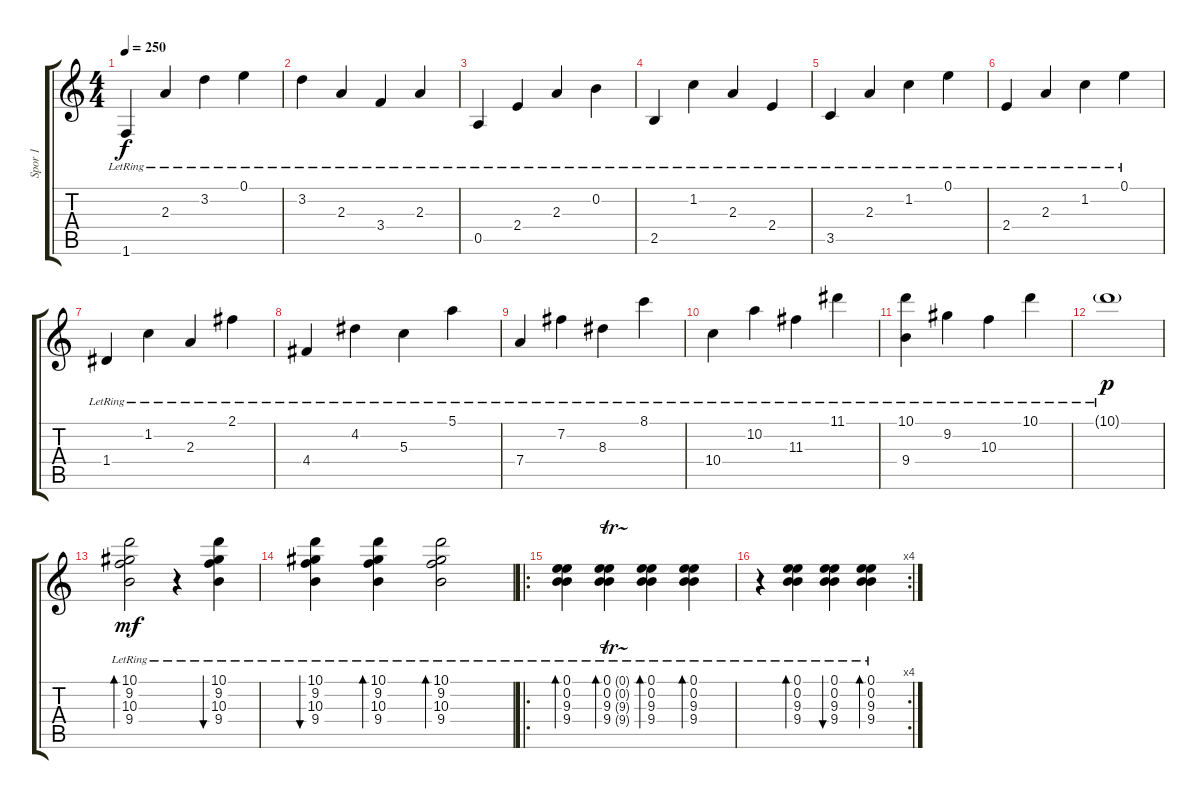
\track ("Spor 1" "Spor 1") {instrument acousticguitarsteel}
\staff {score tabs}
\tuning (E4 B3 G3 D3 A2 E2) {hide}
\ts (4 4)
\tempo 250
\clef g2
\ks c
1.6{lr}.4{dy f} 2.3{lr}.4 3.2{lr}.4 0.1{lr}.4 |
3.2{lr}.4 2.3{lr}.4 3.4{lr}.4 2.3{lr}.4 |
0.5{lr}.4 2.4{lr}.4 2.3{lr}.4 0.2{lr}.4 |
2.5{lr}.4 1.2{lr}.4 2.3{lr}.4 2.4{lr}.4 |
3.5{lr}.4 2.3{lr}.4 1.2{lr}.4 0.1{lr}.4 |
2.4{lr}.4 2.3{lr}.4 1.2{lr}.4 0.1{lr}.4 |
1.4{lr}.4 1.2{lr}.4 2.3{lr}.4 2.1{lr}.4 |
4.4{lr}.4 4.2{lr}.4 5.3{lr}.4 5.1{lr}.4 |
7.4{lr}.4 7.2{lr}.4 8.3{lr}.4 8.1{lr}.4 |
10.4{lr}.4 10.2{lr}.4 11.3{lr}.4 11.1{lr}.4 |
(10.1{lr} 9.4{lr}).4 9.2{lr}.4 10.3{lr}.4 10.1{lr}.4 |
10.1{g lr}.1{dy p} |
(10.1{lr} 9.2{lr} 10.3{lr} 9.4{lr}).2{bd 480 dy mf} r.4 (10.1{lr} 9.2{lr} 10.3{lr} 9.4{lr}).4{bu 480} |
(10.1{lr} 9.2{lr} 10.3{lr} 9.4{lr}).4{bu 480} (10.1{lr} 9.2{lr} 10.3{lr} 9.4{lr}).4{bd 480} (10.1{lr} 9.2{lr} 10.3{lr} 9.4{lr}).2{bd 480} |
\ro
(0.1{lr} 0.2{lr} 9.3{lr} 9.4{lr}).4{bd 480} (0.1{tr (0 16) lr} 0.2{tr (0 16) lr} 9.3{tr (9 16) lr} 9.4{tr (9 16) lr}).4{bd 480} (0.1{lr} 0.2{lr} 9.3{lr} 9.4{lr}).4{bd 480} (0.1{lr} 0.2{lr} 9.3{lr} 9.4{lr}).4{bd 480} |
\rc 4
r.4 (0.1{lr} 0.2{lr} 9.3{lr} 9.4{lr}).4{bd 480} (0.1{lr} 0.2{lr} 9.3{lr} 9.4{lr}).4{bu 480} (0.1{lr} 0.2{lr} 9.3{lr} 9.4{lr}).4{bd 480}
